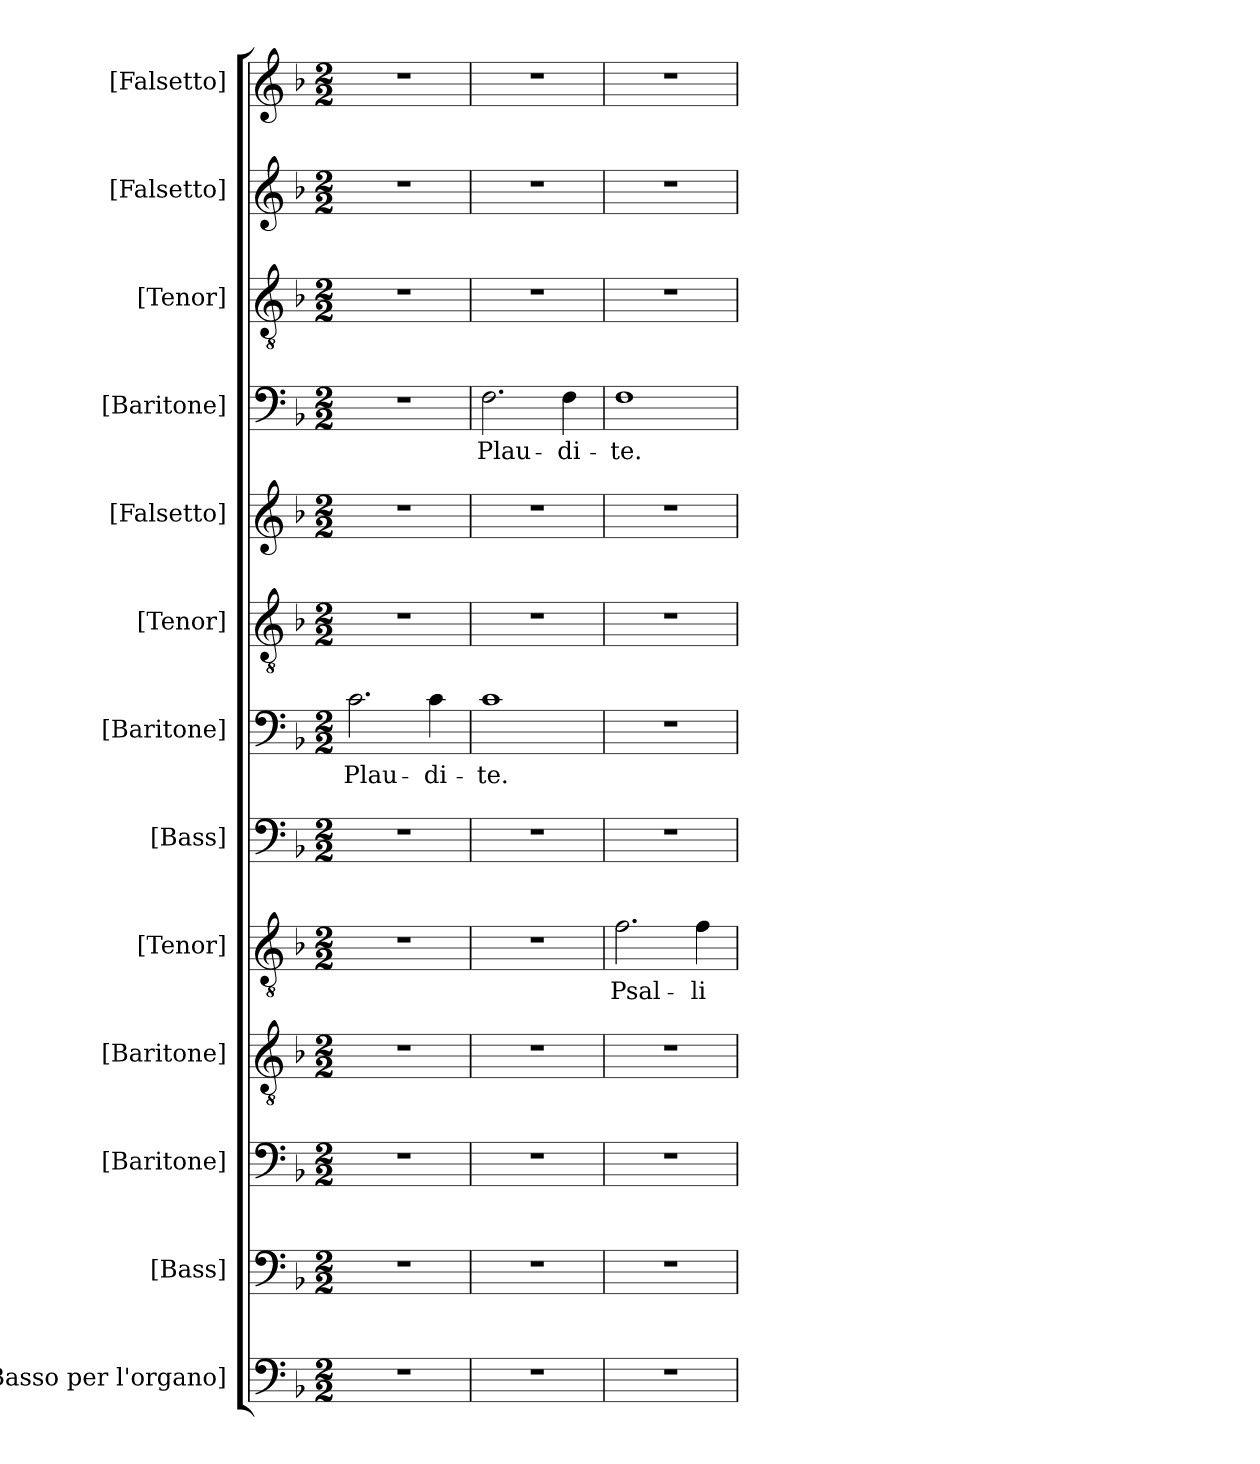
**kern	**kern	**kern	**kern	**kern	**text	**kern	**kern	**text	**kern	**kern	**kern	**text	**kern	**kern	**kern
*part13	*part12	*part11	*part10	*part9	*part9	*part8	*part7	*part7	*part6	*part5	*part4	*part4	*part3	*part2	*part1
*staff13	*staff12	*staff11	*staff10	*staff9	*staff9	*staff8	*staff7	*staff7	*staff6	*staff5	*staff4	*staff4	*staff3	*staff2	*staff1
*I"[Basso per l'organo]	*I"[Bass]	*I"[Baritone]	*I"[Baritone]	*I"[Tenor]	*	*I"[Bass]	*I"[Baritone]	*	*I"[Tenor]	*I"[Falsetto]	*I"[Baritone]	*	*I"[Tenor]	*I"[Falsetto]	*I"[Falsetto]
*	*I'B.	*I'Bar.	*I'Bar.	*I'T.	*	*I'B.	*I'Bar.	*	*I'T.	*I'A.	*I'Bar.	*	*I'T.	*I'A.	*I'A.
!!LO:PB:g=z
*clefF4	*clefF4	*clefF4	*clefGv2	*clefGv2	*	*clefF4	*clefF4	*	*clefGv2	*clefG2	*clefF4	*	*clefGv2	*clefG2	*clefG2
*	*	*	*ITrd7c12	*ITrd7c12	*	*	*	*	*ITrd7c12	*	*	*	*ITrd7c12	*	*
*k[b-]	*k[b-]	*k[b-]	*k[b-]	*k[b-]	*	*k[b-]	*k[b-]	*	*k[b-]	*k[b-]	*k[b-]	*	*k[b-]	*k[b-]	*k[b-]
*F:	*F:	*F:	*F:	*F:	*	*F:	*F:	*	*F:	*F:	*F:	*	*F:	*F:	*F:
*M2/2	*M2/2	*M2/2	*M2/2	*M2/2	*	*M2/2	*M2/2	*	*M2/2	*M2/2	*M2/2	*	*M2/2	*M2/2	*M2/2
=1	=1	=1	=1	=1	=1	=1	=1	=1	=1	=1	=1	=1	=1	=1	=1
!	!	!	!	!	!	!	!	!LO:LY:b:color=#000000	!	!	!	!	!	!	!
1r	1r	1r	1r	1r	.	1r	2.ci\	Plau--	1r	1r	1r	.	1r	1r	1r
!	!	!	!	!	!	!	!	!LO:LY:b:color=#000000	!	!	!	!	!	!	!
.	.	.	.	.	.	.	4ci\	-di--	.	.	.	.	.	.	.
=2	=2	=2	=2	=2	=2	=2	=2	=2	=2	=2	=2	=2	=2	=2	=2
!	!	!	!	!	!	!	!	!LO:LY:b:color=#000000	!	!	!	!	!	!	!
!	!	!	!	!	!	!	!	!	!	!	!	!LO:LY:b:color=#000000	!	!	!
1r	1r	1r	1r	1r	.	1r	1ci	-te.-	1r	1r	2.Fi\	Plau--	1r	1r	1r
!	!	!	!	!	!	!	!	!	!	!	!	!LO:LY:b:color=#000000	!	!	!
.	.	.	.	.	.	.	.	.	.	.	4Fi\	-di--	.	.	.
=3	=3	=3	=3	=3	=3	=3	=3	=3	=3	=3	=3	=3	=3	=3	=3
!	!	!	!	!	!LO:LY:b:color=#000000	!	!	!	!	!	!	!	!	!	!
!	!	!	!	!	!	!	!	!	!	!	!	!LO:LY:b:color=#000000	!	!	!
1r	1r	1r	1r	2.Fi\	Psal--	1r	1r	.	1r	1r	1Fi	-te.-	1r	1r	1r
!	!	!	!	!	!LO:LY:b:color=#000000	!	!	!	!	!	!	!	!	!	!
.	.	.	.	4Fi\	-li--	.	.	.	.	.	.	.	.	.	.
=	=	=	=	=	=	=	=	=	=	=	=	=	=	=	=
*-	*-	*-	*-	*-	*-	*-	*-	*-	*-	*-	*-	*-	*-	*-	*-
